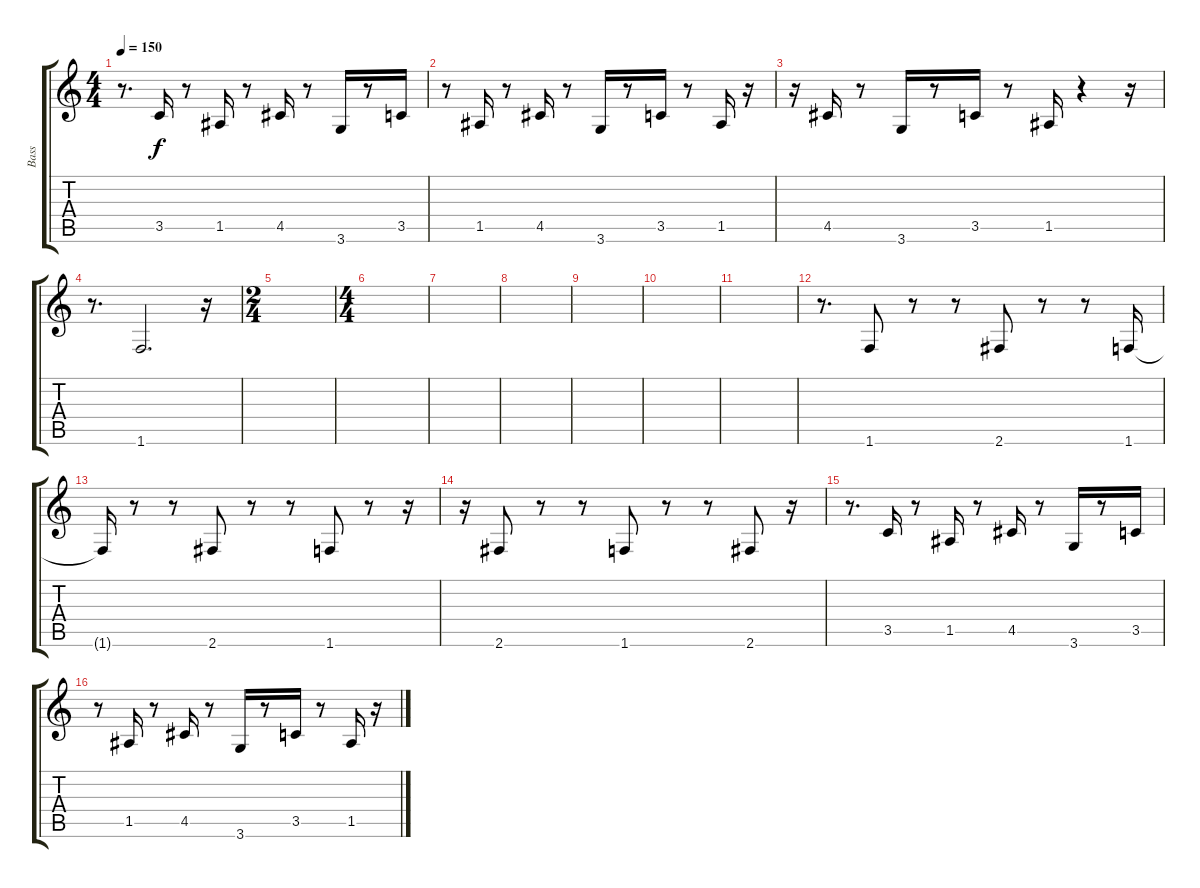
\track ("Bass" "Bass") {instrument electricbasspick}
\staff {score tabs}
\tuning (E4 B3 G3 D3 A2 E2) {hide}
\ts (4 4)
\tempo 150
\clef g2
\ks c
r.8{d dy f} 3.5.16 r.8 1.5.16 r.8 4.5.16 r.8 3.6.16 r.8 3.5.16 |
r.8 1.5.16 r.8 4.5.16 r.8 3.6.16 r.8 3.5.16 r.8 1.5.16 r.16 |
r.16 4.5.16 r.8 3.6.16 r.8 3.5.16 r.8 1.5.16 r.4 r.16 |
r.8{d} 1.6.2{d} r.16 |
\ts (2 4)
|
\ts (4 4)
|
|
|
|
|
|
r.8{d} 1.6.8 r.8 r.8 2.6.8 r.8 r.8 1.6.16 |
1.6{t}.16 r.8 r.8 2.6.8 r.8 r.8 1.6.8 r.8 r.16 |
r.16 2.6.8 r.8 r.8 1.6.8 r.8 r.8 2.6.8 r.16 |
r.8{d} 3.5.16 r.8 1.5.16 r.8 4.5.16 r.8 3.6.16 r.8 3.5.16 |
r.8 1.5.16 r.8 4.5.16 r.8 3.6.16 r.8 3.5.16 r.8 1.5.16 r.16
